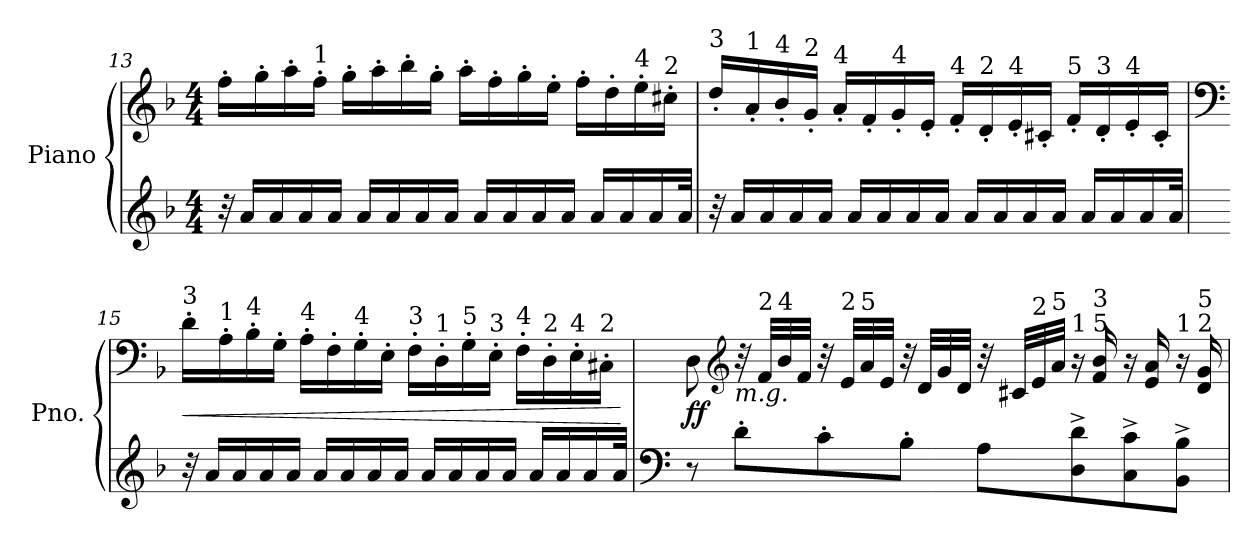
**kern	**kern	**dynam
*part1	*part1	*part1
*staff2	*staff1	*staff1/2
*I"Piano	*	*
*I'Pno.	*	*
!!LO:LB:g=z
*clefG2	*clefG2	*
*k[b-]	*k[b-]	*
*M4/4	*M4/4	*
=13	=13	=13
32r	16ff'\LL	.
16a/LL	.	.
.	16gg'\	.
16a/	.	.
.	16aa'\	.
16a/	.	.
!	!LO:TX:a:t=1	!
.	16ff'\JJ	.
16a/JJ	.	.
.	16gg'\LL	.
16a/LL	.	.
.	16aa'\	.
16a/	.	.
.	16bb-'\	.
16a/	.	.
.	16gg'\JJ	.
16a/JJ	.	.
.	16aa'\LL	.
16a/LL	.	.
.	16ff'\	.
16a/	.	.
.	16gg'\	.
16a/	.	.
.	16ee'\JJ	.
16a/JJ	.	.
.	16ff'\LL	.
16a/LL	.	.
.	16dd'\	.
16a/	.	.
!	!LO:TX:a:t=4	!
.	16ee'\	.
16a/	.	.
!	!LO:TX:a:t=2	!
.	16cc#X'\JJ	.
32a/JJk	.	.
!!LO:LB:g=z
=14	=14	=14
!	!LO:TX:a:t=3	!
32r	16dd'/LL	.
16a/LL	.	.
!	!LO:TX:a:t=1	!
.	16a'/	.
16a/	.	.
!	!LO:TX:a:t=4	!
.	16b-'/	.
16a/	.	.
!	!LO:TX:a:t=2	!
.	16g'/JJ	.
16a/JJ	.	.
!	!LO:TX:a:t=4	!
.	16a'/LL	.
16a/LL	.	.
.	16f'/	.
16a/	.	.
!	!LO:TX:a:t=4	!
.	16g'/	.
16a/	.	.
.	16e'/JJ	.
16a/JJ	.	.
!	!LO:TX:a:t=4	!
.	16f'/LL	.
16a/LL	.	.
!	!LO:TX:a:t=2	!
.	16d'/	.
16a/	.	.
!	!LO:TX:a:t=4	!
.	16e'/	.
16a/	.	.
.	16c#X'/JJ	.
16a/JJ	.	.
!	!LO:TX:a:t=5	!
.	16f'/LL	.
16a/LL	.	.
!	!LO:TX:a:t=3	!
.	16d'/	.
16a/	.	.
!	!LO:TX:a:t=4	!
.	16e'/	.
16a/	.	.
.	16c#'/JJ	.
32a/JJk	.	.
!!LO:LB:g=z
=15	=15	=15
*	*clefF4	*
!	!LO:TX:a:t=3	!
!	!	!LO:HP:b
32r	16d'\LL	<
16a/LL	.	.
!	!LO:TX:a:t=1	!
.	16A'\	.
16a/	.	.
!	!LO:TX:a:t=4	!
.	16B-'\	.
16a/	.	.
.	16G'\JJ	.
16a/JJ	.	.
!	!LO:TX:a:t=4	!
.	16A'\LL	.
16a/LL	.	.
.	16F'\	.
16a/	.	.
!	!LO:TX:a:t=4	!
.	16G'\	.
16a/	.	.
.	16E'\JJ	.
16a/JJ	.	.
!	!LO:TX:a:t=3	!
.	16F'\LL	.
16a/LL	.	.
!	!LO:TX:a:t=1	!
.	16D'\	.
16a/	.	.
!	!LO:TX:a:t=5	!
.	16G'\	.
16a/	.	.
!	!LO:TX:a:t=3	!
.	16E'\JJ	.
16a/JJ	.	.
!	!LO:TX:a:t=4	!
.	16F'\LL	.
16a/LL	.	.
!	!LO:TX:a:t=2	!
.	16D'\	.
16a/	.	.
!	!LO:TX:a:t=4	!
.	16E'\	.
16a/	.	.
!	!LO:TX:a:t=2	!
.	16C#X'\JJ	.
32a/JJk	.	.
.	.	[
!!LO:PB:g=z
=16	=16	=16
*clefF4	*	*
!	!	!LO:DY:b
8r	8D\	ff
*	*clefG2	*
!	!LO:TX:b:i:t=m.g.	!
8d'\L	32r	.
!	!LO:TX:a:t=2	!
.	32f/LLL	.
!	!LO:TX:a:t=4	!
.	32b-/	.
.	32f/JJJ	.
8c'\	32r	.
!	!LO:TX:a:t=2	!
.	32e/LLL	.
!	!LO:TX:a:t=5	!
.	32a/	.
.	32e/JJJ	.
8B-'\J	32r	.
.	32d/LLL	.
.	32g/	.
.	32d/JJJ	.
8A\L	32r	.
.	32c#X/LLL	.
!	!LO:TX:a:t=2	!
.	32e/	.
!	!LO:TX:a:t=5	!
.	32a/JJJ	.
!	!LO:TX:a:t=1	!
8D\^ 8d\^	16r	.
!	!LO:TX:a:t=5	!
!	!LO:TX:a:t=3	!
.	16f/ 16b-/	.
8C\^ 8c\^	16r	.
.	16e/ 16a/	.
!	!LO:TX:a:t=1	!
8BB-\^ 8B-\^J	16r	.
!	!LO:TX:a:t=2	!
!	!LO:TX:a:t=5	!
.	16d/ 16g/	.
=	=	=
*-	*-	*-
